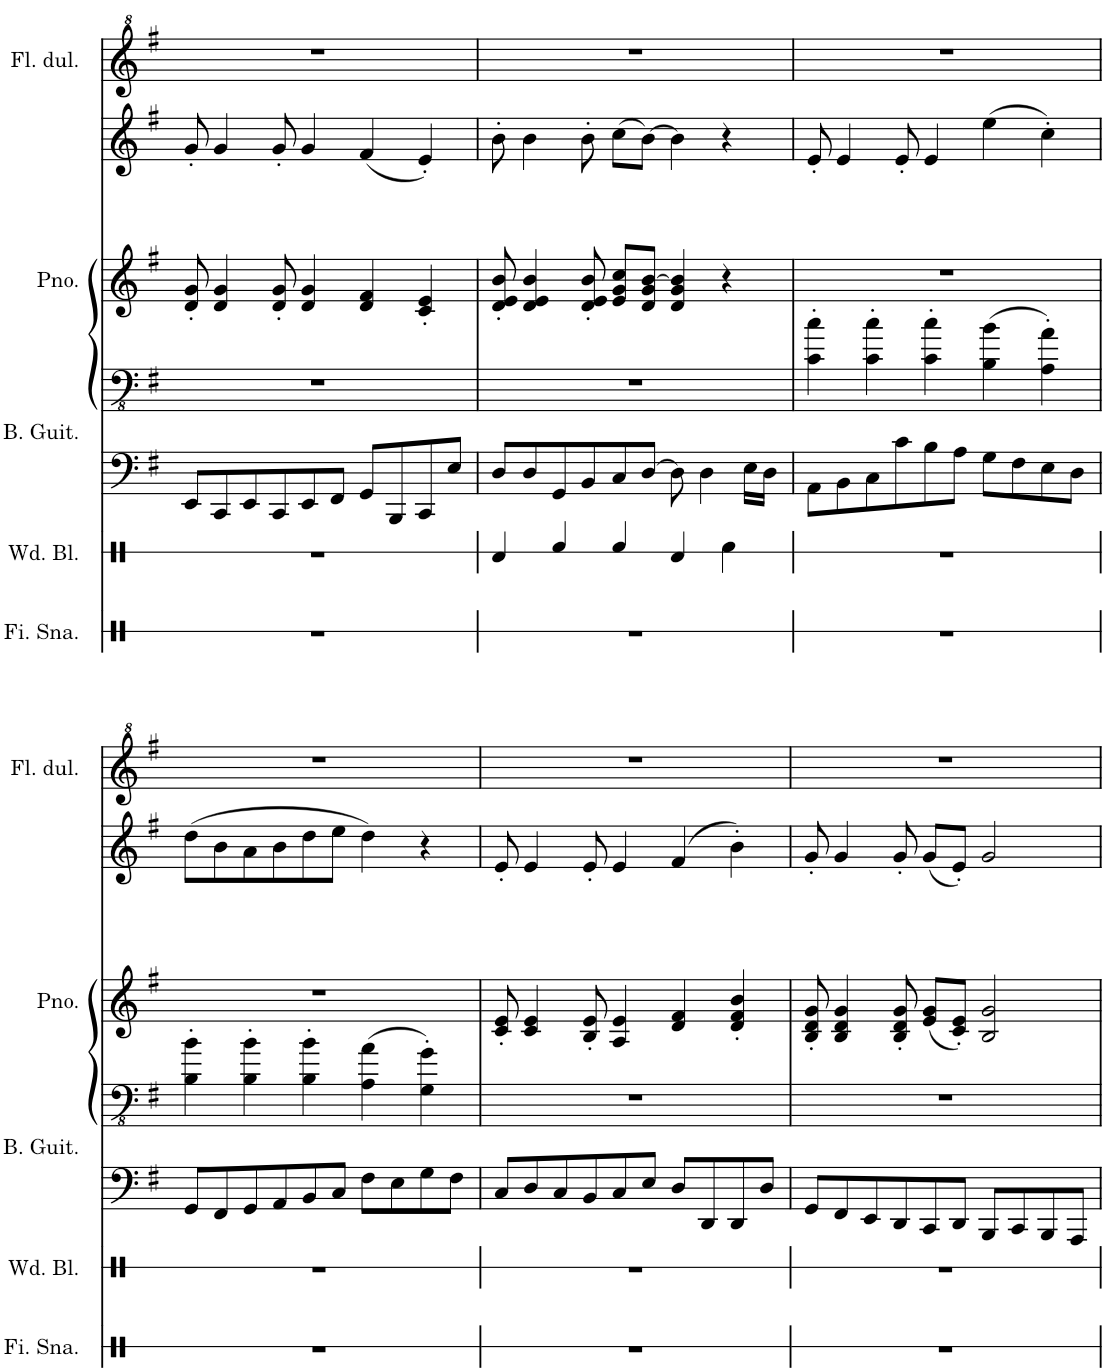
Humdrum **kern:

**kern	**kern	**kern	**kern	**kern	**kern	**kern
*part6	*part5	*part4	*part4	*part3	*part2	*part1
*staff7	*staff6	*staff5	*staff4	*staff3	*staff2	*staff1
*I"Finger Snap	*I"Wood Blocks	*I"Bass Guitar	*	*I"Piano	*I"Trompeta en Sib	*I"Flauta dulce
*I'Fi. Sna.	*I'Wd. Bl.	*I'B. Guit.	*	*I'Pno.	*I'Tpt	*I'Fl. dul.
!!LO:PB:g=z
*clefX	*clefX	*clefF4	*clefFv4	*clefG2	*clefG2	*clefG^2
*	*	*	*	*	*Trd1c2	*
*k[]	*k[]	*k[f#]	*k[f#]	*k[f#]	*k[f#]	*k[f#]
*M5/4	*M5/4	*M5/4	*M5/4	*M5/4	*M5/4	*M5/4
=11	=11	=11	=11	=11	=11	=11
4%5r	4%5r	8EE/L	4%5r	8d/' 8g/'	8g'/	4%5r
.	.	8CC/	.	4d/ 4g/	4g/	.
.	.	8EE/	.	.	.	.
.	.	8CC/	.	8d/' 8g/'	8g'/	.
.	.	8EE/	.	4d/ 4g/	4g/	.
.	.	8FF#/J	.	.	.	.
.	.	8GG/L	.	4d/ 4f#/	(4f#/	.
.	.	8BBB/	.	.	.	.
.	.	8CC/	.	4c/' 4e/'	4e'/)	.
.	.	8E/J	.	.	.	.
=12	=12	=12	=12	=12	=12	=12
4%5r	4Rd/	8D/L	4%5r	8d/' 8e/' 8b/'	8b'\	4%5r
.	.	8D/	.	4d/ 4e/ 4b/	4b\	.
.	4Rf/	8GG/	.	.	.	.
.	.	8BB/	.	8d/' 8e/' 8b/'	8b'\	.
.	4Rf/	8C/	.	8e/ 8g/ 8cc/L	(8cc\L	.
.	.	[8D/J	.	8d/ 8g/ [8b/J	[8b\J)	.
.	4Rd/	8D\]	.	4d/ 4g/ 4b/]	4b\]	.
.	.	4D\	.	.	.	.
.	4Rf\	.	.	4r	4r	.
.	.	16E\LL	.	.	.	.
.	.	16D\JJ	.	.	.	.
=13	=13	=13	=13	=13	=13	=13
4%5r	4%5r	8AA\L	4C\' 4c\'	4%5r	8e'/	4%5r
.	.	8BB\	.	.	4e/	.
.	.	8C\	4C\' 4c\'	.	.	.
.	.	8c\	.	.	8e'/	.
.	.	8B\	4C\' 4c\'	.	4e/	.
.	.	8A\J	.	.	.	.
.	.	8G\L	(4BB\ 4B\	.	(4ee\	.
.	.	8F#\	.	.	.	.
.	.	8E\	4AA\' 4A\')	.	4cc'\)	.
.	.	8D\J	.	.	.	.
!!LO:LB:g=z
=14	=14	=14	=14	=14	=14	=14
4%5r	4%5r	8GG/L	4BB\' 4B\'	4%5r	(8dd\L	4%5r
.	.	8FF#/	.	.	8b\	.
.	.	8GG/	4BB\' 4B\'	.	8a\	.
.	.	8AA/	.	.	8b\	.
.	.	8BB/	4BB\' 4B\'	.	8dd\	.
.	.	8C/J	.	.	8ee\J	.
.	.	8F#\L	(4AA\ 4A\	.	4dd\)	.
.	.	8E\	.	.	.	.
.	.	8G\	4GG\' 4G\')	.	4r	.
.	.	8F#\J	.	.	.	.
=15	=15	=15	=15	=15	=15	=15
4%5r	4%5r	8C/L	4%5r	8c/' 8e/'	8e'/	4%5r
.	.	8D/	.	4c/ 4e/	4e/	.
.	.	8C/	.	.	.	.
.	.	8BB/	.	8B/' 8e/'	8e'/	.
.	.	8C/	.	4A/ 4e/	4e/	.
.	.	8E/J	.	.	.	.
.	.	8D/L	.	4d/ 4f#/	(4f#/	.
.	.	8DD/	.	.	.	.
.	.	8DD/	.	4d/' 4f#/' 4b/'	4b'\)	.
.	.	8D/J	.	.	.	.
=16	=16	=16	=16	=16	=16	=16
4%5r	4%5r	8GG/L	4%5r	8B/' 8d/' 8g/'	8g'/	4%5r
.	.	8FF#/	.	4B/ 4d/ 4g/	4g/	.
.	.	8EE/	.	.	.	.
.	.	8DD/	.	8B/' 8d/' 8g/'	8g'/	.
.	.	8CC/	.	(8e/ 8g/L	(8g/L	.
.	.	8DD/J	.	8c/' 8e/'J)	8e'/J)	.
.	.	8BBB/L	.	2B/ 2g/	2g/	.
.	.	8CC/	.	.	.	.
.	.	8BBB/	.	.	.	.
.	.	8AAA/J	.	.	.	.
=	=	=	=	=	=	=
*-	*-	*-	*-	*-	*-	*-
